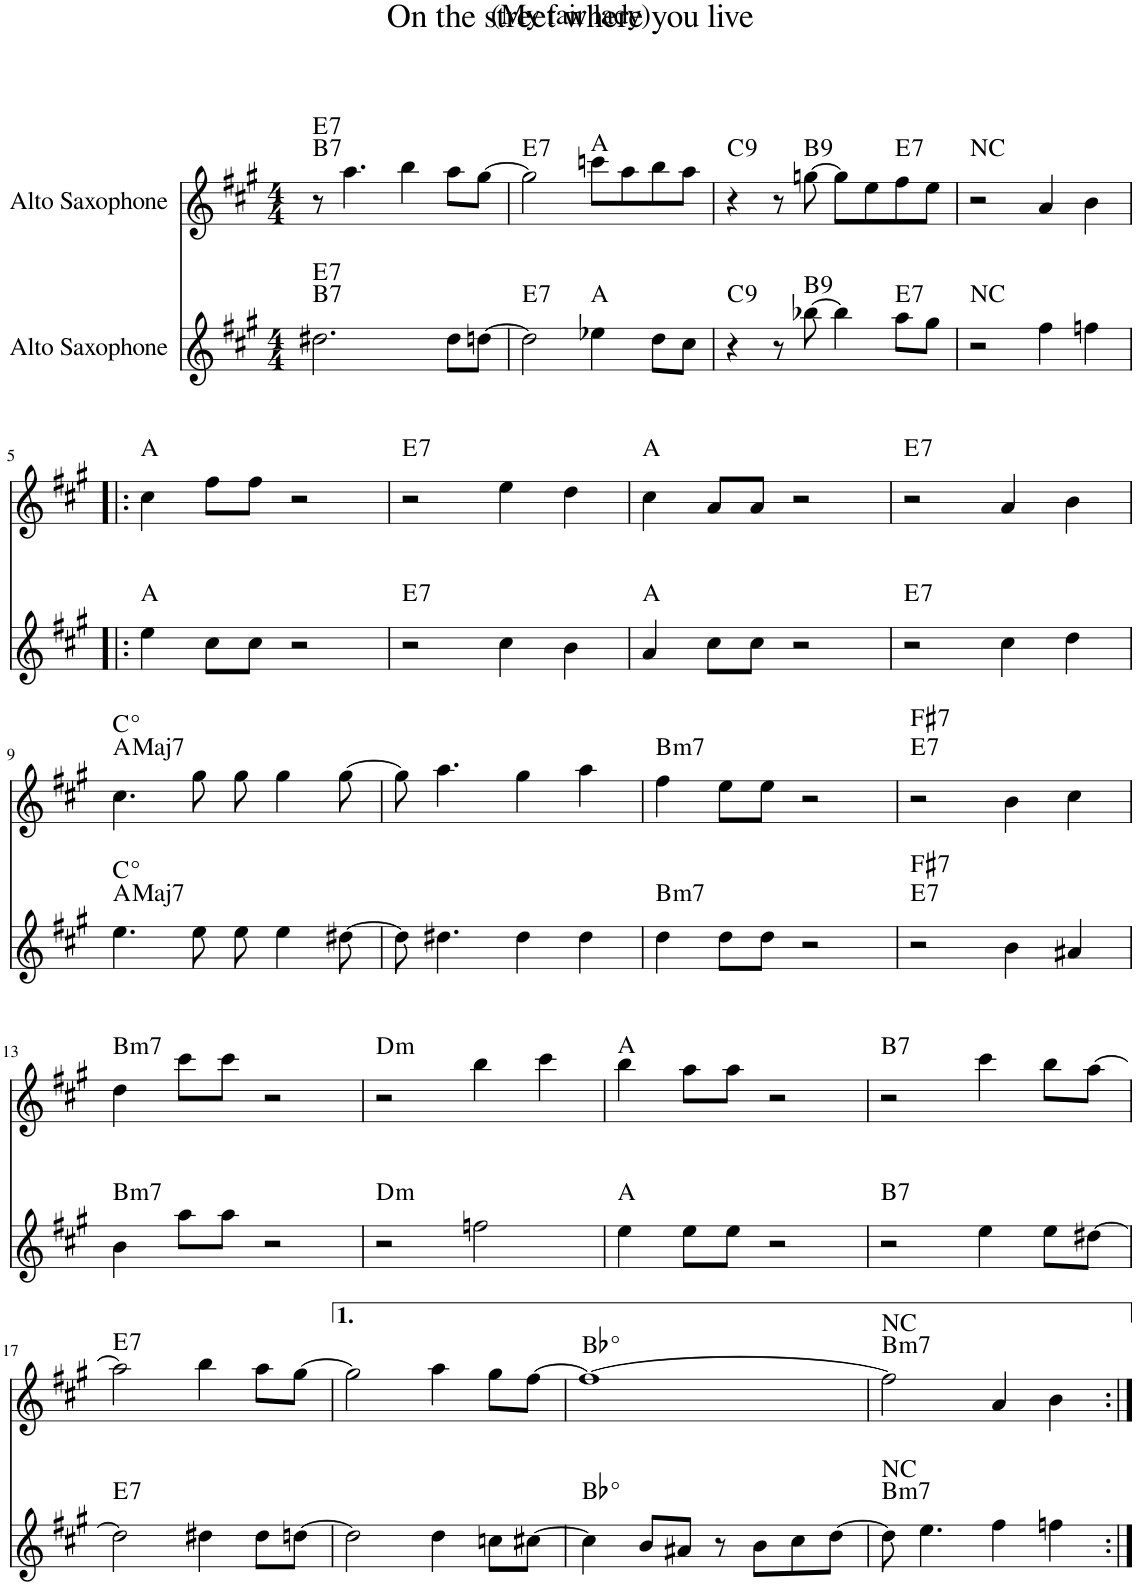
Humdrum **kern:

**kern	**kern	**harte
*part2	*part1	*part1
*staff2	*staff1	*
*I"Alto Saxophone	*I"Alto Saxophone	*
*I'A Sax	*I'A Sax	*
*clefG2	*clefG2	*
*Trd5c9	*Trd5c9	*
*k[f#c#g#]	*k[f#c#g#]	*
*M4/4	*M4/4	*
=1	=1	=1
!	!	!LO:H:n=1:kt=7
!	!	!LO:H:n=2:kt=7
2.dd#X\	8r	B:7 E:7
.	4.aa\	.
.	4bb\	.
8dd#\L	8aa\L	.
[8ddn\J	[8gg#\J	.
=2	=2	=2
!	!	!LO:H:kt=7
2dd\]	2gg#\]	E:7
4ee-X\	8cccn\L	A:maj
.	8aa\	.
8dd\L	8bb\	.
8cc#\J	8aa\J	.
=3	=3	=3
!	!	!LO:H:kt=9
4r	4r	C:9
8r	8r	.
!	!	!LO:H:kt=9
[8bb-X\	[8ggn\	B:9
4bb-\]	8gg\L]	.
.	8ee\	.
!	!	!LO:H:kt=7
8aa\L	8ff#\	E:7
8gg#\J	8ee\J	.
=4	=4	=4
!	!	!LO:H:kt=NC
2r	2r	N
4ff#\	4a/	.
4ffn\	4b\	.
!!LO:LB:g=z
=5!|:	=5!|:	=5!|:
4ee\	4cc#\	A:maj
8cc#\L	8ff#\L	.
8cc#\J	8ff#\J	.
2r	2r	.
=6	=6	=6
!	!	!LO:H:kt=7
2r	2r	E:7
4cc#\	4ee\	.
4b\	4dd\	.
=7	=7	=7
4a/	4cc#\	A:maj
8cc#\L	8a/L	.
8cc#\J	8a/J	.
2r	2r	.
=8	=8	=8
!	!	!LO:H:kt=7
2r	2r	E:7
4cc#\	4a/	.
4dd\	4b\	.
!!LO:LB:g=z
=9	=9	=9
!	!	!LO:H:n=1:kt=Maj7
!	!	!LO:H:n=2:kt=°
4.ee\	4.cc#\	A:maj7 .
8ee\	8gg#\	.
8ee\	8gg#\	.
4ee\	4gg#\	.
[8dd#X\	[8gg#\	.
=10	=10	=10
8dd#\]	8gg#\]	.
4.dd#X\	4.aa\	.
4dd#\	4gg#\	.
4dd#\	4aa\	.
=11	=11	=11
!	!	!LO:H:kt=m7
4dd\	4ff#\	B:min7
8dd\L	8ee\L	.
8dd\J	8ee\J	.
2r	2r	.
=12	=12	=12
!	!	!LO:H:n=1:kt=7
!	!	!LO:H:n=2:kt=7
2r	2r	E:7 F#:7
4b\	4b\	.
4a#X/	4cc#\	.
!!LO:LB:g=z
=13	=13	=13
!	!	!LO:H:kt=m7
4b\	4dd\	B:min7
8aa\L	8ccc#\L	.
8aa\J	8ccc#\J	.
2r	2r	.
=14	=14	=14
!	!	!LO:H:kt=m
2r	2r	D:min
2ffn\	4bb\	.
.	4ccc#\	.
=15	=15	=15
4ee\	4bb\	A:maj
8ee\L	8aa\L	.
8ee\J	8aa\J	.
2r	2r	.
=16	=16	=16
!	!	!LO:H:kt=7
2r	2r	B:7
4ee\	4ccc#\	.
8ee\L	8bb\L	.
[8dd#X\J	[8aa\J	.
!!LO:LB:g=z
=17	=17	=17
!	!	!LO:H:kt=7
2dd#\]	2aa\]	E:7
4dd#X\	4bb\	.
8dd#\L	8aa\L	.
[8ddn\J	[8gg#\J	.
=18	=18	=18
2dd\]	2gg#\]	.
4dd\	4aa\	.
8ccn\L	8gg#\L	.
[8cc#X\J	[8ff#\J	.
=19	=19	=19
!	!	!LO:H:kt=°
4cc#\]	1ff#_	.
8b/L	.	.
8a#X/J	.	.
8r	.	.
8b\L	.	.
8cc#\	.	.
[8dd\J	.	.
=20	=20	=20
!	!	!LO:H:n=1:kt=m7
!	!	!LO:H:n=2:kt=NC
8dd\]	2ff#\]	B:min7 N
4.ee\	.	.
4ff#\	4a/	.
4ffn\	4b\	.
=:|!	=:|!	=:|!
*-	*-	*-
